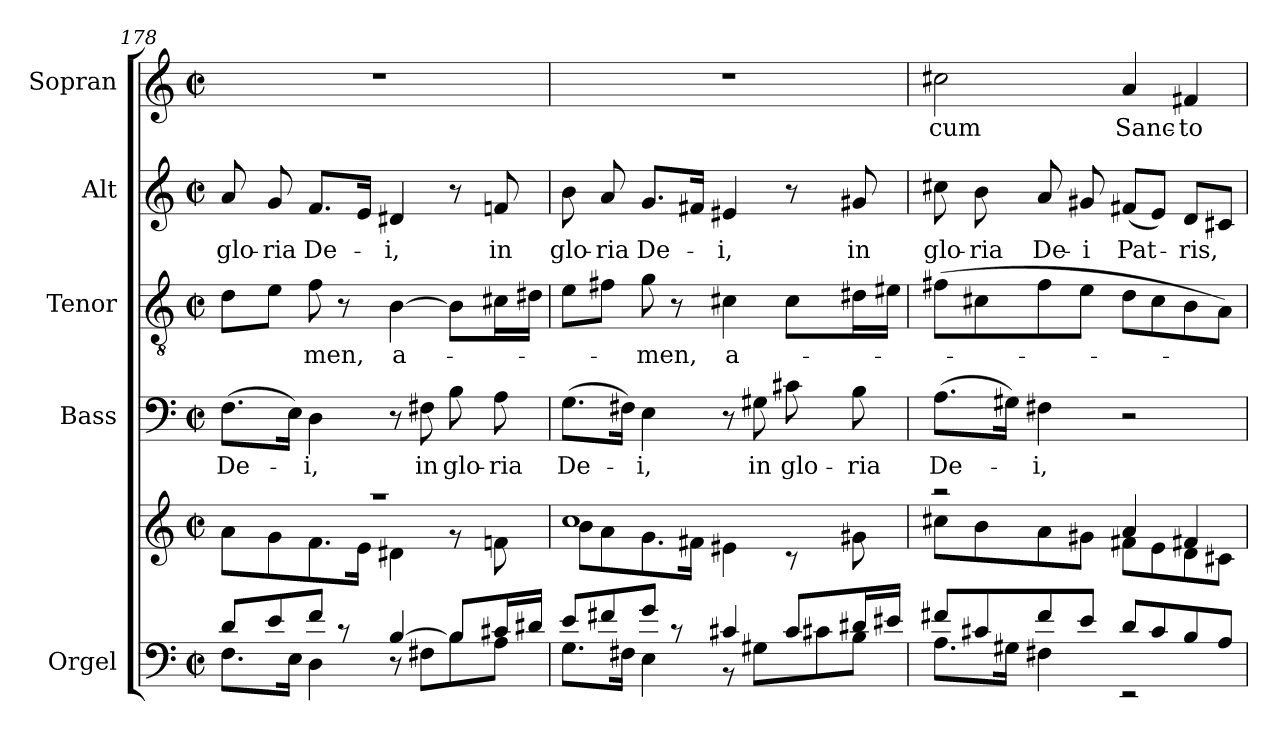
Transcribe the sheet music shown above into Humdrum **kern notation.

**kern	**kern	**kern	**text	**kern	**text	**kern	**text	**kern	**text
*part5	*part5	*part4	*part4	*part3	*part3	*part2	*part2	*part1	*part1
*staff6	*staff5	*staff4	*staff4	*staff3	*staff3	*staff2	*staff2	*staff1	*staff1
*I"Orgel	*	*I"Bass	*	*I"Tenor	*	*I"Alt	*	*I"Sopran	*
*I'Org.	*	*I'B	*	*I'T	*	*I'A	*	*I'S	*
*clefF4	*clefG2	*clefF4	*	*clefGv2	*	*clefG2	*	*clefG2	*
*k[]	*k[]	*k[]	*	*k[]	*	*k[]	*	*k[]	*
*C:	*C:	*C:	*	*C:	*	*C:	*	*C:	*
*M2/2	*M2/2	*M2/2	*	*M2/2	*	*M2/2	*	*M2/2	*
*met(c|)	*met(c|)	*met(c|)	*	*met(c|)	*	*met(c|)	*	*met(c|)	*
=178	=178	=178	=178	=178	=178	=178	=178	=178	=178
*^	*^	*	*	*	*	*	*	*	*
!	!	!	!	!	!LO:LY:b	!	!	!	!LO:LY:b	!	!
8d/L	8.F\L	1raa	8a\L	(>8.F\L	De-	8d\L	.	8a/	glo-	1r	.
!	!	!	!	!	!	!	!	!	!LO:LY:b	!	!
8e/	.	.	8g\	.	.	8e\J	.	8g/	-ria	.	.
.	16E\Jk	.	.	16E\Jk)	.	.	.	.	.	.	.
!	!	!	!	!	!LO:LY:b	!	!LO:LY:b	!	!LO:LY:b	!	!
8f/J	4D\	.	8.f\	4D\	-i,	8f\	-men,	8.f/L	De-	.	.
8rc	.	.	.	.	.	8r	.	.	.	.	.
.	.	.	16e\Jk	.	.	.	.	16e/Jk	.	.	.
!	!	!	!	!	!	!	!LO:LY:b	!	!LO:LY:b	!	!
[>4B/	8rC	.	4d#X\	8r	.	[4B\	a-	4d#X/	-i,	.	.
!	!	!	!	!	!LO:LY:b	!	!	!	!	!	!
.	8F#X\L	.	.	8F#X\	in	.	.	.	.	.	.
!	!	!	!	!	!LO:LY:b	!	!	!	!	!	!
8B/L]	8B\	.	8rf	8B\	glo-	8B\L]	.	8r	.	.	.
!	!	!	!	!	!LO:LY:b	!	!	!	!LO:LY:b	!	!
16c#X/L	8A\J	.	8fn\	8A\	-ria	16c#X\L	.	8fn/	in	.	.
16d#X/JJ	.	.	.	.	.	16d#X\JJ	.	.	.	.	.
!!LO:PB:g=z
=179	=179	=179	=179	=179	=179	=179	=179	=179	=179	=179	=179
!	!	!	!	!	!LO:LY:b	!	!	!	!LO:LY:b	!	!
8e/L	8.G\L	1cc	8b\L	(>8.G\L	De-	8e\L	.	8b\	glo-	1r	.
!	!	!	!	!	!	!	!	!	!LO:LY:b	!	!
8f#X/	.	.	8a\	.	.	8f#X\J	.	8a/	-ria	.	.
.	16F#X\Jk	.	.	16F#X\Jk)	.	.	.	.	.	.	.
!	!	!	!	!	!LO:LY:b	!	!LO:LY:b	!	!LO:LY:b	!	!
8g/J	4E\	.	8.g\	4E\	-i,	8g\	-men,	8.g/L	De-	.	.
8rc	.	.	.	.	.	8r	.	.	.	.	.
.	.	.	16f#X\Jk	.	.	.	.	16f#X/Jk	.	.	.
!	!	!	!	!	!	!	!LO:LY:b	!	!LO:LY:b	!	!
4c#X/	8r	.	4e#X\	8r	.	4c#X\	a-	4e#X/	-i,	.	.
!	!	!	!	!	!LO:LY:b	!	!	!	!	!	!
.	8G#X\L	.	.	8G#X\	in	.	.	.	.	.	.
!	!	!	!	!	!LO:LY:b	!	!	!	!	!	!
8c#/L	8c#X\	.	8rc	8c#X\	glo-	8c#\L	.	8r	.	.	.
!	!	!	!	!	!LO:LY:b	!	!	!	!LO:LY:b	!	!
16d#X/L	8B\J	.	8g#X\	8B\	-ria	16d#X\L	.	8g#X/	in	.	.
16e#X/JJ	.	.	.	.	.	16e#X\JJ	.	.	.	.	.
=180	=180	=180	=180	=180	=180	=180	=180	=180	=180	=180	=180
!	!	!	!	!	!LO:LY:b	!	!	!	!LO:LY:b	!	!LO:LY:b
8f#X/L	8.A\L	2raa	8cc#X\L	(>8.A\L	De-	(>8f#X\L	.	8cc#X\	glo-	2cc#X\	cum
!	!	!	!	!	!	!	!	!	!LO:LY:b	!	!
8c#X/	.	.	8b\	.	.	8c#X\	.	8b\	-ria	.	.
.	16G#X\Jk	.	.	16G#X\Jk)	.	.	.	.	.	.	.
!	!	!	!	!	!LO:LY:b	!	!	!	!LO:LY:b	!	!
8f#/	4F#X\	.	8a\	4F#X\	-i,	8f#\	.	8a/	De-	.	.
!	!	!	!	!	!	!	!	!	!LO:LY:b	!	!
8e/J	.	.	8g#X\J	.	.	8e\J	.	8g#X/	-i	.	.
!	!	!	!	!	!	!	!	!	!LO:LY:b	!	!LO:LY:b
8d/L	2rEE	4a/	8f#X\L	2r	.	8d\L	.	(<8f#X/L	Pat-	4a/	Sanc-
8c#/	.	.	8e\	.	.	8c#\	.	8e/J)	.	.	.
!	!	!	!	!	!	!	!	!	!LO:LY:b	!	!LO:LY:b
8B/	.	4f#X/	8d\	.	.	8B\	.	8d/L	-ris,	4f#X/	-to
8A/J	.	.	8c#X\J	.	.	8A\J)	.	8c#X/J	.	.	.
*v	*v	*	*	*	*	*	*	*	*	*	*
*	*v	*v	*	*	*	*	*	*	*	*
=	=	=	=	=	=	=	=	=	=
*-	*-	*-	*-	*-	*-	*-	*-	*-	*-
